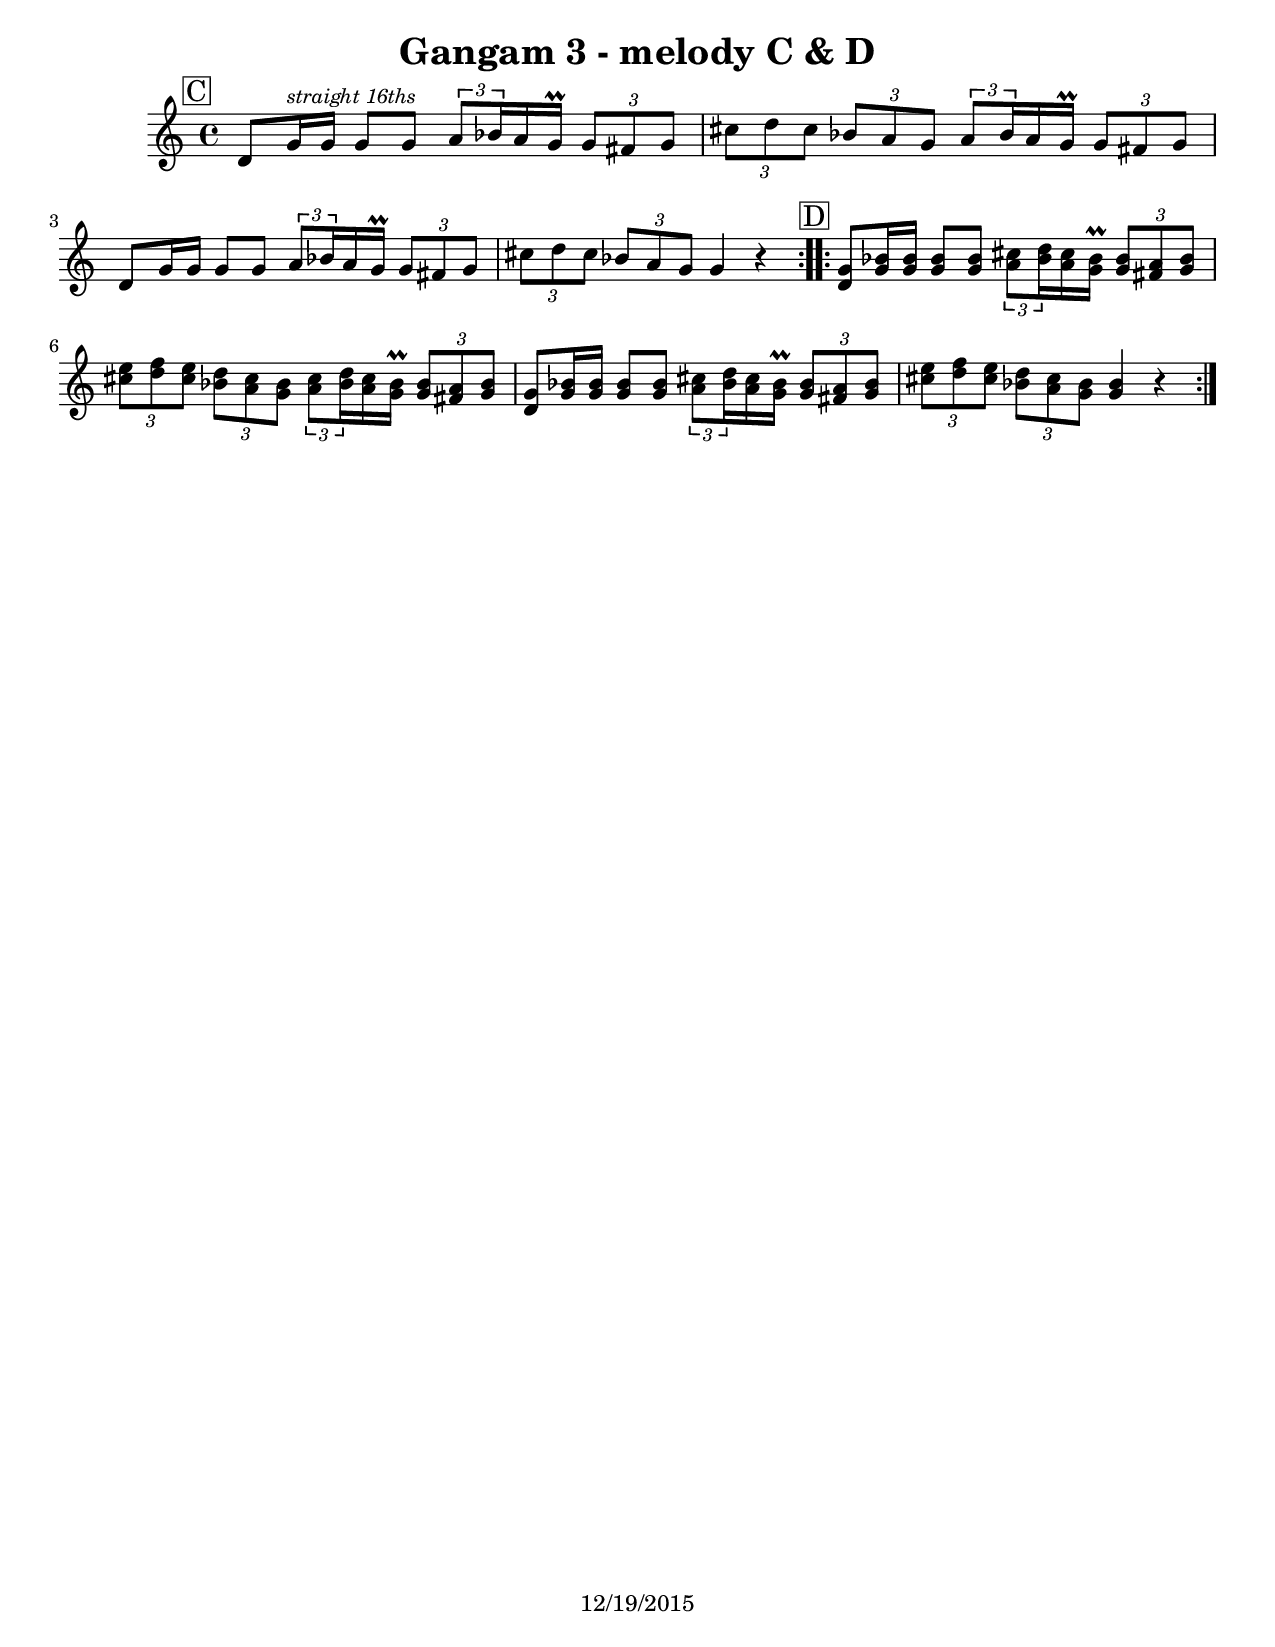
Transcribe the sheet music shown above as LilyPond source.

\version "2.16.2"

\header {
	title = "Gangam 3 - melody C & D"
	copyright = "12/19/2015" %date of latest edits
}
\paper {
  #(set-paper-size "letter")
  }


slash = {
	\override NoteHead #'style = #'slash
	\override Stem #'transparent = ##t
}

noslash = {
	\revert NoteHead #'style
	\revert Stem #'transparent
}

test = { \relative c' { \tempo 4 = 80 \set Score.markFormatter = #format-mark-box-letters
	\repeat volta 2 {
	}
}
}

	
melody = { \relative c' { \set Score.markFormatter = #format-mark-box-letters 

	\mark \markup { \box "C" }
	\repeat volta 2 {
		d8 g16^\markup {\italic \small "straight 16ths"} g g8 g 
			\times 2/3 { a8 bes16 } a16 g\prall \times 2/3 { g8 fis g } | 
		\times 2/3 { cis8 d cis } \times 2/3 { bes8 a g } 
			\times 2/3 { a8 bes16 } a16 g\prall \times 2/3 { g8 fis g } |

		d8 g16 g g8 g 
			\times 2/3 { a8 bes16 } a16 g\prall \times 2/3 { g8 fis g } | 
		\times 2/3 { cis8 d cis } \times 2/3 { bes8 a g } 
			g4 r |
		}

	\mark \markup { \box "D" }
	\repeat volta 2 {
		<d g>8 <g bes>16 <g bes> <g bes>8 <g bes> 
			\times 2/3 { <a cis>8 <bes d>16 } <a cis>16 <g bes>\prall \times 2/3 { <g bes>8 <fis a> <g bes> } | 
		\times 2/3 { <cis e>8 <d f> <cis e> } \times 2/3 { <bes d>8 <a cis> <g bes> } 
			\times 2/3 { <a cis>8 <bes d>16 } <a cis>16 <g bes>\prall \times 2/3 { <g bes>8 <fis a> <g bes> } |

		<d g>8 <g bes>16 <g bes> <g bes>8 <g bes> 
			\times 2/3 { <a cis>8 <bes d>16 } <a cis>16 <g bes>\prall \times 2/3 { <g bes>8 <fis a> <g bes> } | 
		\times 2/3 { <cis e>8 <d f> <cis e> } \times 2/3 { <bes d>8 <a cis> <g bes> } 
			<g bes>4 r |
		}

}
}

midbrass = { \relative c' { \set Score.markFormatter = #format-mark-box-letters 

	
}
}

		
changes = { \chordmode { 

}
}

\book {
	\score { 
	  <<
	    \new ChordNames {
		\set chordChanges = ##t
%		\changes
	    }
	    \new Staff { \clef treble
		\melody
	    }
	  >>
	}
}
%}

%{
\book {
	\score { 
	  <<
	    \new ChordNames {
		\set chordChanges = ##t
		\changes
	    }
	    \new Staff { \clef bass 
		\midbrass
	    }
	  >>
	}
%	%Form
%	\markup { \column {
%	\line { \bold "Form:" }
%	}}
}
%{
\book {
	\score {
	  <<
		\new Staff {
		  \set Staff.midiInstrument = #"trumpet" \unfoldRepeats
			\melody
		}
		\new Staff {
		  \set Staff.midiInstrument = #"trumpet" \unfoldRepeats
			\midbrass
		}
	  >>
		\midi { }
	}
}
\book {
	\score {
	  <<
		\new Staff {
		  \set Staff.midiInstrument = #"trumpet" \unfoldRepeats
			\test
		}
	  >>
		\midi { }
	}
}
%}
